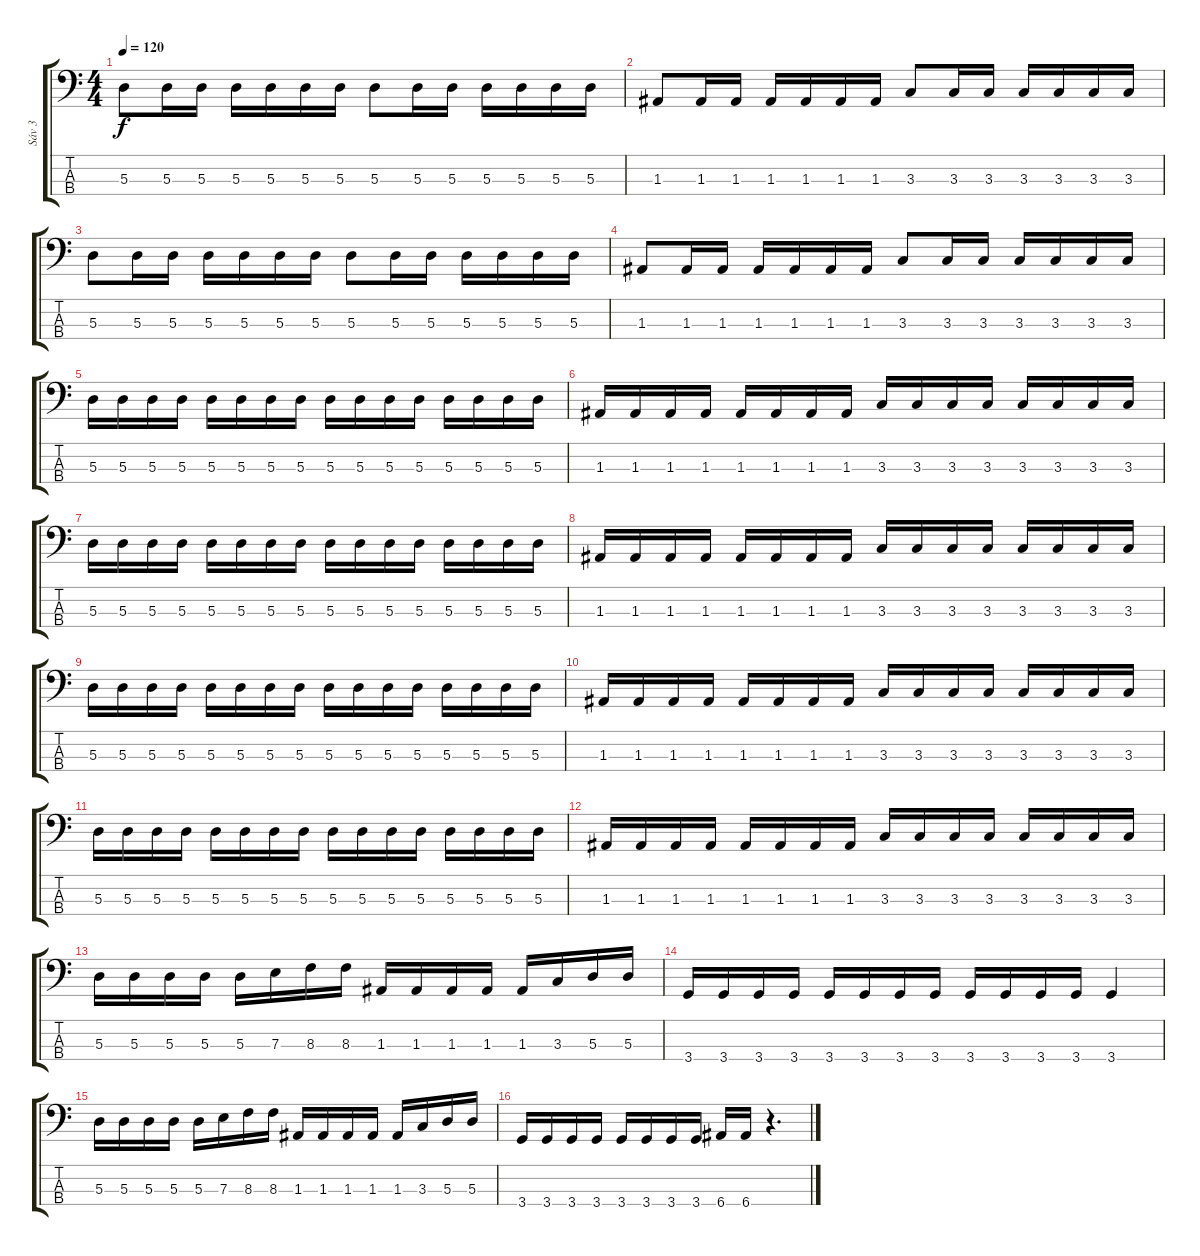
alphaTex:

\track ("Sáv 3" "Sáv 3") {instrument electricbasspick}
\staff {score tabs}
\tuning (G2 D2 A1 E1) {hide}
\ts (4 4)
\tempo 120
\clef f4
\ks c
5.3.8{dy f} 5.3.16 5.3.16 5.3.16 5.3.16 5.3.16 5.3.16 5.3.8 5.3.16 5.3.16 5.3.16 5.3.16 5.3.16 5.3.16 |
1.3.8 1.3.16 1.3.16 1.3.16 1.3.16 1.3.16 1.3.16 3.3.8 3.3.16 3.3.16 3.3.16 3.3.16 3.3.16 3.3.16 |
5.3.8 5.3.16 5.3.16 5.3.16 5.3.16 5.3.16 5.3.16 5.3.8 5.3.16 5.3.16 5.3.16 5.3.16 5.3.16 5.3.16 |
1.3.8 1.3.16 1.3.16 1.3.16 1.3.16 1.3.16 1.3.16 3.3.8 3.3.16 3.3.16 3.3.16 3.3.16 3.3.16 3.3.16 |
5.3.16 5.3.16 5.3.16 5.3.16 5.3.16 5.3.16 5.3.16 5.3.16 5.3.16 5.3.16 5.3.16 5.3.16 5.3.16 5.3.16 5.3.16 5.3.16 |
1.3.16 1.3.16 1.3.16 1.3.16 1.3.16 1.3.16 1.3.16 1.3.16 3.3.16 3.3.16 3.3.16 3.3.16 3.3.16 3.3.16 3.3.16 3.3.16 |
5.3.16 5.3.16 5.3.16 5.3.16 5.3.16 5.3.16 5.3.16 5.3.16 5.3.16 5.3.16 5.3.16 5.3.16 5.3.16 5.3.16 5.3.16 5.3.16 |
1.3.16 1.3.16 1.3.16 1.3.16 1.3.16 1.3.16 1.3.16 1.3.16 3.3.16 3.3.16 3.3.16 3.3.16 3.3.16 3.3.16 3.3.16 3.3.16 |
5.3.16 5.3.16 5.3.16 5.3.16 5.3.16 5.3.16 5.3.16 5.3.16 5.3.16 5.3.16 5.3.16 5.3.16 5.3.16 5.3.16 5.3.16 5.3.16 |
1.3.16 1.3.16 1.3.16 1.3.16 1.3.16 1.3.16 1.3.16 1.3.16 3.3.16 3.3.16 3.3.16 3.3.16 3.3.16 3.3.16 3.3.16 3.3.16 |
5.3.16 5.3.16 5.3.16 5.3.16 5.3.16 5.3.16 5.3.16 5.3.16 5.3.16 5.3.16 5.3.16 5.3.16 5.3.16 5.3.16 5.3.16 5.3.16 |
1.3.16 1.3.16 1.3.16 1.3.16 1.3.16 1.3.16 1.3.16 1.3.16 3.3.16 3.3.16 3.3.16 3.3.16 3.3.16 3.3.16 3.3.16 3.3.16 |
5.3.16 5.3.16 5.3.16 5.3.16 5.3.16 7.3.16 8.3.16 8.3.16 1.3.16 1.3.16 1.3.16 1.3.16 1.3.16 3.3.16 5.3.16 5.3.16 |
3.4.16 3.4.16 3.4.16 3.4.16 3.4.16 3.4.16 3.4.16 3.4.16 3.4.16 3.4.16 3.4.16 3.4.16 3.4.4 |
5.3.16 5.3.16 5.3.16 5.3.16 5.3.16 7.3.16 8.3.16 8.3.16 1.3.16 1.3.16 1.3.16 1.3.16 1.3.16 3.3.16 5.3.16 5.3.16 |
3.4.16 3.4.16 3.4.16 3.4.16 3.4.16 3.4.16 3.4.16 3.4.16 6.4.16 6.4.16 r.4{d}
